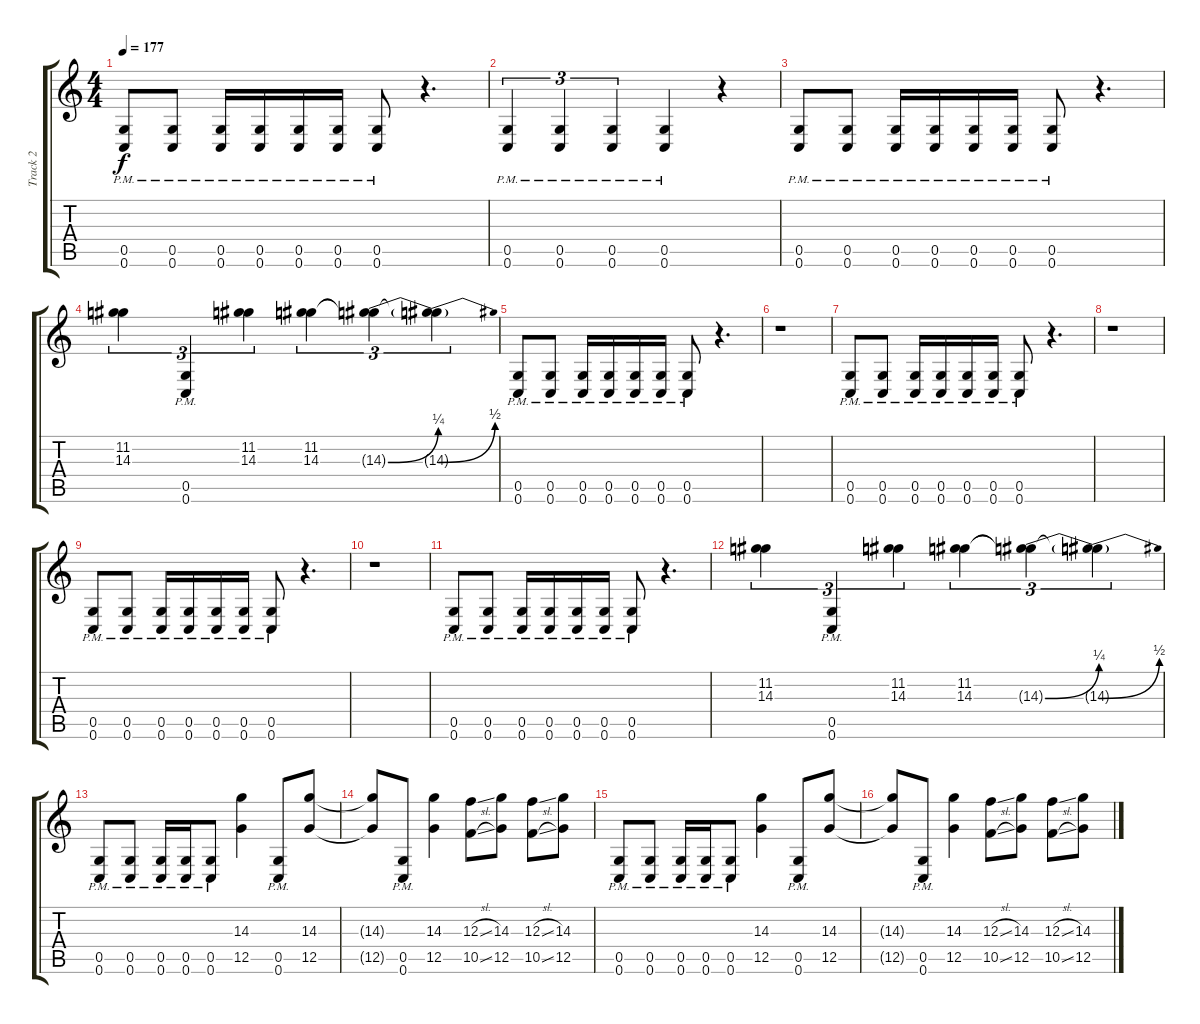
\track ("Track 2" "Track 2") {instrument distortionguitar}
\staff {score tabs}
\tuning (D4 A3 F3 C3 G2 C2) {hide}
\ts (4 4)
\tempo 177
\clef g2
\ks c
(0.5{pm} 0.6{pm}).8{dy f} (0.5{pm} 0.6{pm}).8 (0.5{pm} 0.6{pm}).16 (0.5{pm} 0.6{pm}).16 (0.5{pm} 0.6{pm}).16 (0.5{pm} 0.6{pm}).16 (0.5{pm} 0.6{pm}).8 r.4{d} |
(0.5{pm} 0.6{pm}).4{tu (3 2)} (0.5{pm} 0.6{pm}).4{tu (3 2)} (0.5{pm} 0.6{pm}).4{tu (3 2)} (0.5{pm} 0.6{pm}).4 r.4 |
(0.5{pm} 0.6{pm}).8 (0.5{pm} 0.6{pm}).8 (0.5{pm} 0.6{pm}).16 (0.5{pm} 0.6{pm}).16 (0.5{pm} 0.6{pm}).16 (0.5{pm} 0.6{pm}).16 (0.5{pm} 0.6{pm}).8 r.4{d} |
(11.2 14.3).4{tu (3 2)} (0.5{pm} 0.6{pm}).4{tu (3 2)} (11.2 14.3).4{tu (3 2)} (11.2 14.3).4{tu (3 2)} (11.2{t} 14.3{be (bend 0 0 60 1) t}).4{tu (3 2)} (11.2{t} 14.3{be (bend 0 0 60 2) t}).4{tu (3 2)} |
(0.5{pm} 0.6{pm}).8 (0.5{pm} 0.6{pm}).8 (0.5{pm} 0.6{pm}).16 (0.5{pm} 0.6{pm}).16 (0.5{pm} 0.6{pm}).16 (0.5{pm} 0.6{pm}).16 (0.5{pm} 0.6{pm}).8 r.4{d} |
r.1 |
(0.5{pm} 0.6{pm}).8 (0.5{pm} 0.6{pm}).8 (0.5{pm} 0.6{pm}).16 (0.5{pm} 0.6{pm}).16 (0.5{pm} 0.6{pm}).16 (0.5{pm} 0.6{pm}).16 (0.5{pm} 0.6{pm}).8 r.4{d} |
r.1 |
(0.5{pm} 0.6{pm}).8 (0.5{pm} 0.6{pm}).8 (0.5{pm} 0.6{pm}).16 (0.5{pm} 0.6{pm}).16 (0.5{pm} 0.6{pm}).16 (0.5{pm} 0.6{pm}).16 (0.5{pm} 0.6{pm}).8 r.4{d} |
r.1 |
(0.5{pm} 0.6{pm}).8 (0.5{pm} 0.6{pm}).8 (0.5{pm} 0.6{pm}).16 (0.5{pm} 0.6{pm}).16 (0.5{pm} 0.6{pm}).16 (0.5{pm} 0.6{pm}).16 (0.5{pm} 0.6{pm}).8 r.4{d} |
(11.2 14.3).4{tu (3 2)} (0.5{pm} 0.6{pm}).4{tu (3 2)} (11.2 14.3).4{tu (3 2)} (11.2 14.3).4{tu (3 2)} (11.2{t} 14.3{be (bend 0 0 60 1) t}).4{tu (3 2)} (11.2{t} 14.3{be (bend 0 0 60 2) t}).4{tu (3 2)} |
(0.5{pm} 0.6{pm}).8 (0.5{pm} 0.6{pm}).8 (0.5{pm} 0.6{pm}).16 (0.5{pm} 0.6{pm}).16 (0.5{pm} 0.6{pm}).8 (14.3 12.5).4 (0.5{pm} 0.6{pm}).8 (14.3 12.5).8 |
(14.3{t} 12.5{t}).8 (0.5{pm} 0.6{pm}).8 (14.3 12.5).4 (12.3{sl} 10.5{sl}).8 (14.3 12.5).8 (12.3{sl} 10.5{sl}).8 (14.3 12.5).8 |
(0.5{pm} 0.6{pm}).8 (0.5{pm} 0.6{pm}).8 (0.5{pm} 0.6{pm}).16 (0.5{pm} 0.6{pm}).16 (0.5{pm} 0.6{pm}).8 (14.3 12.5).4 (0.5{pm} 0.6{pm}).8 (14.3 12.5).8 |
(14.3{t} 12.5{t}).8 (0.5{pm} 0.6{pm}).8 (14.3 12.5).4 (12.3{sl} 10.5{sl}).8 (14.3 12.5).8 (12.3{sl} 10.5{sl}).8 (14.3 12.5).8
